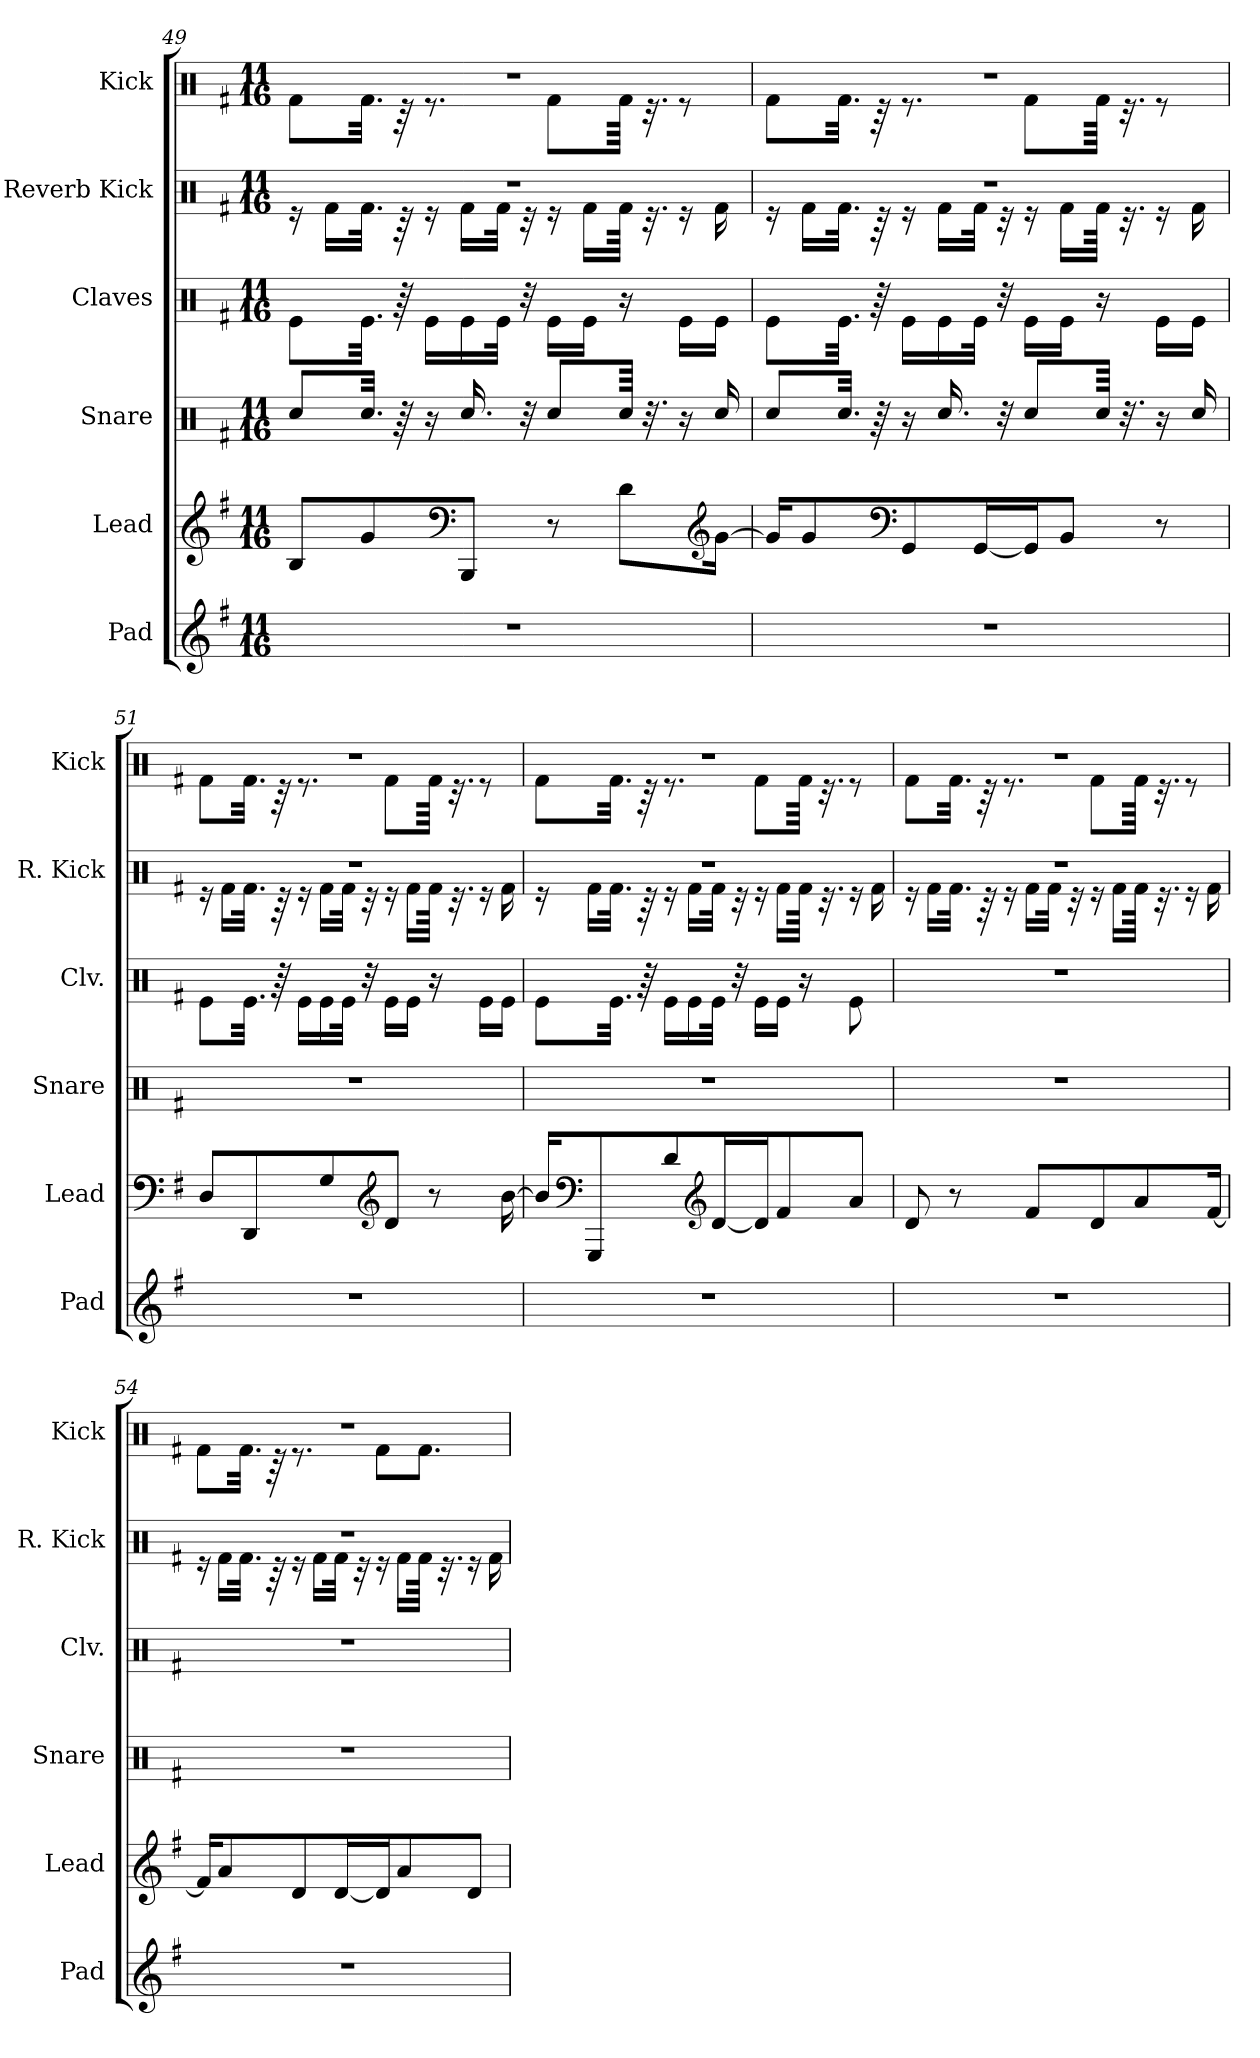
**kern	**kern	**kern	**kern	**kern	**kern
*part6	*part5	*part4	*part3	*part2	*part1
*staff6	*staff5	*staff4	*staff3	*staff2	*staff1
*I"Pad	*I"Lead	*I"Snare	*I"Claves	*I"Reverb Kick	*I"Kick
*I'Pad	*I'Lead	*I'Snare	*I'Clv.	*I'R. Kick	*I'Kick
*clefG2	*clefG2	*clefX	*clefX	*clefX	*clefX
*k[f#]	*k[f#]	*k[f#]	*k[f#]	*k[f#]	*k[f#]
*M11/16	*M11/16	*M11/16	*M11/16	*M11/16	*M11/16
=49	=49	=49	=49	=49	=49
*	*	*	*	*^	*^
16%11r	8B/L	8Rcc/L	8Re\L	16%11r	16r	16%11r	8Rf\L
.	.	.	.	.	16Rf\LL	.	.
.	8g/	32.Rcc/Jkk	32.Re\Jkk	.	32.Rf\JJk	.	32.Rf\Jkk
.	.	64r	64r	.	64r	.	64r
.	.	16r	16Re\LL	.	16r	.	8.r
*	*clefF4	*	*	*	*	*	*
.	8BBB/J	16.Rcc/	16Re\	.	16Rf\LL	.	.
.	.	.	32Re\JJk	.	32Rf\JJk	.	.
.	.	32r	32r	.	32r	.	.
.	8r	8Rcc/L	16Re\LL	.	16r	.	8Rf\L
.	.	.	16Re\JJ	.	16Rf\LL	.	.
.	8d\L	64Rcc/Jkkk	16r	.	64Rf\JJkk	.	64Rf\Jkkk
.	.	32.r	.	.	32.r	.	32.r
.	.	16r	16Re\LL	.	16r	.	8r
*	*clefG2	*	*	*	*	*	*
.	[16g\Jk	16Rcc/	16Re\JJ	.	16Rf\	.	.
!!LO:PB:g=z	!!
=50	=50	=50	=50	=50	=50	=50	=50
16%11r	16g/KL]	8Rcc/L	8Re\L	16%11r	16r	16%11r	8Rf\L
.	8g/	.	.	.	16Rf\LL	.	.
.	.	32.Rcc/Jkk	32.Re\Jkk	.	32.Rf\JJk	.	32.Rf\Jkk
.	.	64r	64r	.	64r	.	64r
*	*clefF4	*	*	*	*	*	*
.	8GG/	16r	16Re\LL	.	16r	.	8.r
.	.	16.Rcc/	16Re\	.	16Rf\LL	.	.
.	[16GG/L	.	32Re\JJk	.	32Rf\JJk	.	.
.	.	32r	32r	.	32r	.	.
.	16GG/J]	8Rcc/L	16Re\LL	.	16r	.	8Rf\L
.	8BB/J	.	16Re\JJ	.	16Rf\LL	.	.
.	.	64Rcc/Jkkk	16r	.	64Rf\JJkk	.	64Rf\Jkkk
.	.	32.r	.	.	32.r	.	32.r
.	8r	16r	16Re\LL	.	16r	.	8r
.	.	16Rcc/	16Re\JJ	.	16Rf\	.	.
=51	=51	=51	=51	=51	=51	=51	=51
16%11r	8D/L	16%11r	8Re\L	16%11r	16r	16%11r	8Rf\L
.	.	.	.	.	16Rf\LL	.	.
.	8DD/	.	32.Re\Jkk	.	32.Rf\JJk	.	32.Rf\Jkk
.	.	.	64r	.	64r	.	64r
.	.	.	16Re\LL	.	16r	.	8.r
.	8G/	.	16Re\	.	16Rf\LL	.	.
.	.	.	32Re\JJk	.	32Rf\JJk	.	.
.	.	.	32r	.	32r	.	.
*	*clefG2	*	*	*	*	*	*
.	8d/J	.	16Re\LL	.	16r	.	8Rf\L
.	.	.	16Re\JJ	.	16Rf\LL	.	.
.	8r	.	16r	.	64Rf\JJkk	.	64Rf\Jkkk
.	.	.	.	.	32.r	.	32.r
.	.	.	16Re\LL	.	16r	.	8r
.	[16b\	.	16Re\JJ	.	16Rf\	.	.
!!LO:LB:g=z	!!
=52	=52	=52	=52	=52	=52	=52	=52
16%11r	16b/KL]	16%11r	8Re\L	16%11r	16r	16%11r	8Rf\L
*	*clefF4	*	*	*	*	*	*
.	8GGG/	.	.	.	16Rf\LL	.	.
.	.	.	32.Re\Jkk	.	32.Rf\JJk	.	32.Rf\Jkk
.	.	.	64r	.	64r	.	64r
.	8d/	.	16Re\LL	.	16r	.	8.r
.	.	.	16Re\	.	16Rf\LL	.	.
*	*clefG2	*	*	*	*	*	*
.	[16d/L	.	32Re\JJk	.	32Rf\JJk	.	.
.	.	.	32r	.	32r	.	.
.	16d/J]	.	16Re\LL	.	16r	.	8Rf\L
.	8f#/	.	16Re\JJ	.	16Rf\LL	.	.
.	.	.	16r	.	64Rf\JJkk	.	64Rf\Jkkk
.	.	.	.	.	32.r	.	32.r
.	8a/J	.	8Re\	.	16r	.	8r
.	.	.	.	.	16Rf\	.	.
=53	=53	=53	=53	=53	=53	=53	=53
16%11r	8d/	16%11r	16%11r	16%11r	16r	16%11r	8Rf\L
.	.	.	.	.	16Rf\LL	.	.
.	8r	.	.	.	32.Rf\JJk	.	32.Rf\Jkk
.	.	.	.	.	64r	.	64r
.	.	.	.	.	16r	.	8.r
.	8f#/L	.	.	.	16Rf\LL	.	.
.	.	.	.	.	32Rf\JJk	.	.
.	.	.	.	.	32r	.	.
.	8d/	.	.	.	16r	.	8Rf\L
.	.	.	.	.	16Rf\LL	.	.
.	8a/	.	.	.	64Rf\JJkk	.	64Rf\Jkkk
.	.	.	.	.	32.r	.	32.r
.	.	.	.	.	16r	.	8r
.	[16f#/Jk	.	.	.	16Rf\	.	.
!!LO:PB:g=z	!!
=54	=54	=54	=54	=54	=54	=54	=54
16%11r	16f#/KL]	16%11r	16%11r	16%11r	16r	16%11r	8Rf\L
.	8a/	.	.	.	16Rf\LL	.	.
.	.	.	.	.	32.Rf\JJk	.	32.Rf\Jkk
.	.	.	.	.	64r	.	64r
.	8d/	.	.	.	16r	.	8.r
.	.	.	.	.	16Rf\LL	.	.
.	[16d/L	.	.	.	32Rf\JJk	.	.
.	.	.	.	.	32r	.	.
.	16d/J]	.	.	.	16r	.	8Rf\L
.	8a/	.	.	.	16Rf\LL	.	.
.	.	.	.	.	64Rf\JJkk	.	8.Rf\J
.	.	.	.	.	32.r	.	.
.	8d/J	.	.	.	16r	.	.
.	.	.	.	.	16Rf\	.	.
*	*	*	*	*v	*v	*	*
*	*	*	*	*	*v	*v
=	=	=	=	=	=
*-	*-	*-	*-	*-	*-
